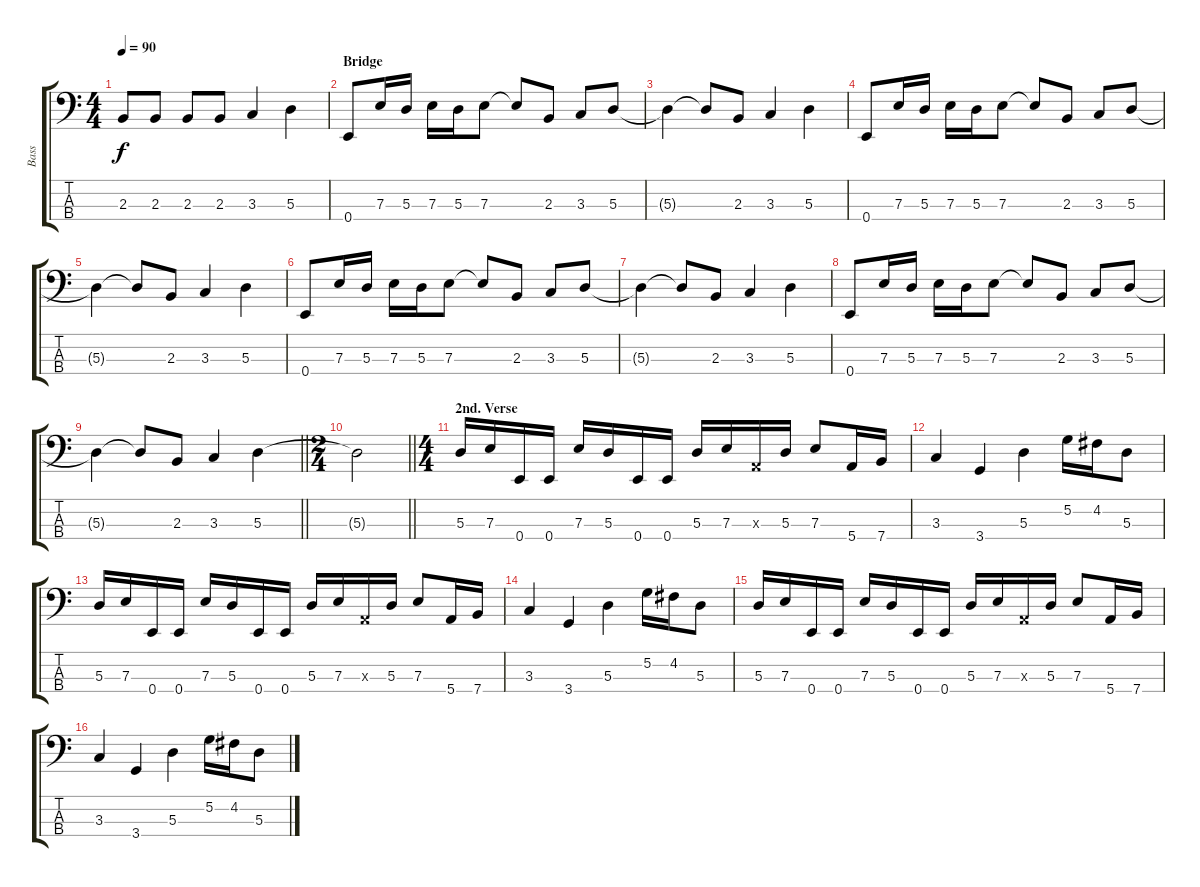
\track ("Bass" "Bass") {instrument electricbasspick}
\staff {score tabs}
\tuning (G2 D2 A1 E1) {hide}
\ts (4 4)
\tempo 90
\clef f4
\ks c
2.3.8{dy f} 2.3.8 2.3.8 2.3.8 3.3.4 5.3.4 |
\section ("" "Bridge")
0.4.8 7.3.16 5.3.16 7.3.16 5.3.16 7.3.8 7.3{t}.8 2.3.8 3.3.8 5.3.8 |
5.3{t}.4 5.3{t}.8 2.3.8 3.3.4 5.3.4 |
0.4.8 7.3.16 5.3.16 7.3.16 5.3.16 7.3.8 7.3{t}.8 2.3.8 3.3.8 5.3.8 |
5.3{t}.4 5.3{t}.8 2.3.8 3.3.4 5.3.4 |
0.4.8 7.3.16 5.3.16 7.3.16 5.3.16 7.3.8 7.3{t}.8 2.3.8 3.3.8 5.3.8 |
5.3{t}.4 5.3{t}.8 2.3.8 3.3.4 5.3.4 |
0.4.8 7.3.16 5.3.16 7.3.16 5.3.16 7.3.8 7.3{t}.8 2.3.8 3.3.8 5.3.8 |
\barLineRight lightlight
5.3{t}.4 5.3{t}.8 2.3.8 3.3.4 5.3.4 |
\ts (2 4)
\barLineRight lightlight
5.3{t}.2 |
\ts (4 4)
\section ("" "2nd. Verse")
5.3.16 7.3.16 0.4.16 0.4.16 7.3.16 5.3.16 0.4.16 0.4.16 5.3.16 7.3.16 0.3{x}.16 5.3.16 7.3.8 5.4.16 7.4.16 |
3.3.4 3.4.4 5.3.4 5.2.16 4.2.16 5.3.8 |
5.3.16 7.3.16 0.4.16 0.4.16 7.3.16 5.3.16 0.4.16 0.4.16 5.3.16 7.3.16 0.3{x}.16 5.3.16 7.3.8 5.4.16 7.4.16 |
3.3.4 3.4.4 5.3.4 5.2.16 4.2.16 5.3.8 |
5.3.16 7.3.16 0.4.16 0.4.16 7.3.16 5.3.16 0.4.16 0.4.16 5.3.16 7.3.16 0.3{x}.16 5.3.16 7.3.8 5.4.16 7.4.16 |
3.3.4 3.4.4 5.3.4 5.2.16 4.2.16 5.3.8
